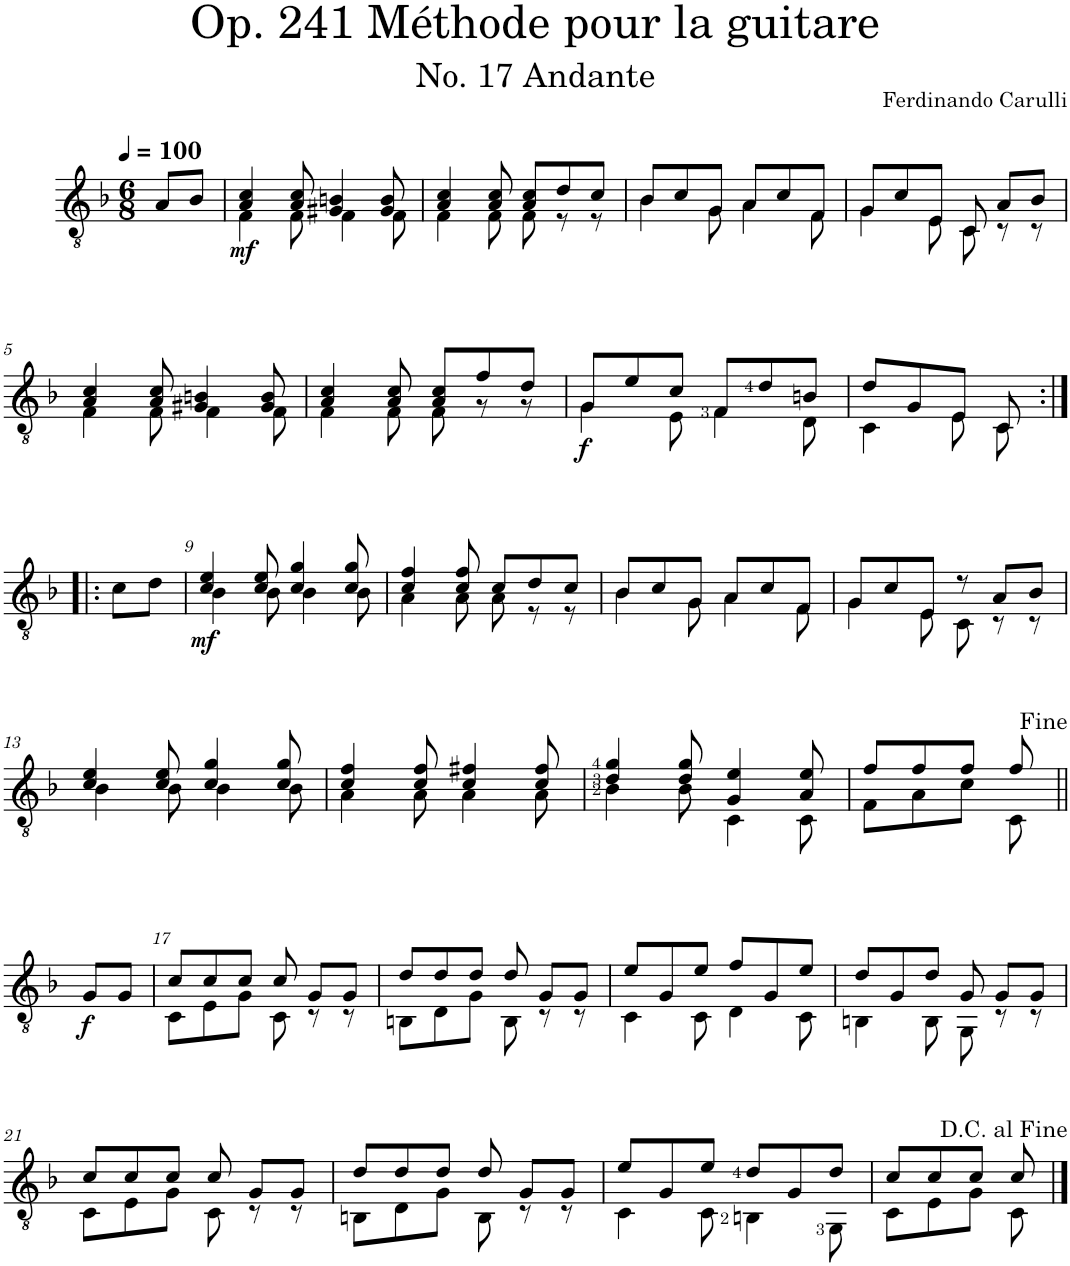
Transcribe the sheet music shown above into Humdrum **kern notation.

**kern	**dynam
*part1	*part1
*staff1	*staff1
*I"Classical Guitar	*
*clefGv2	*
*k[b-]	*
*F:	*
*M6/8	*
*MM100	*
=	=
8A/L	.
8B-/J	.
=1	=1
*^	*
!	!	!LO:DY:b
4A/ 4c/	4F\	mf
8A/ 8c/	8F\	.
4G#X/ 4Bn/	4F\	.
8G#/ 8B/	8F\	.
=2	=2	=2
4A/ 4c/	4F\	.
8A/ 8c/	8F\	.
8A/ 8c/L	8F\	.
8d/	8r	.
8c/J	8r	.
=3	=3	=3
8B-/L	4B-\	.
8c/	.	.
8G/J	8G\	.
8A/L	4A\	.
8c/	.	.
8F/J	8F\	.
=4	=4	=4
8G/L	4G\	.
8c/	.	.
8E/J	8E\	.
8C/	8C\	.
8A/L	8r	.
8B-/J	8r	.
!!LO:LB:g=z	!!
=5	=5	=5
4A/ 4c/	4F\	.
8A/ 8c/	8F\	.
4G#X/ 4Bn/	4F\	.
8G#/ 8B/	8F\	.
=6	=6	=6
4A/ 4c/	4F\	.
8A/ 8c/	8F\	.
8A/ 8c/L	8F\	.
8f/	8r	.
8d/J	8r	.
=7	=7	=7
!	!	!LO:DY:b
8G/L	4G\	f
8e/	.	.
8c/J	8E\	.
8F/L	4F\	.
8d/	.	.
8Bn/J	8D\	.
=8	=8	=8
8d/L	4C\	.
8G/	.	.
8E/J	8E\	.
8C/	8C\	.
*v	*v	*
!!LO:LB:g=z
=8X1:|!|:	=8X1:|!|:
8c\L	.
8d\J	.
=9	=9
*^	*
!	!	!LO:DY:b
4c/ 4e/	4B-\	mf
8c/ 8e/	8B-\	.
4c/ 4g/	4B-\	.
8c/ 8g/	8B-\	.
=10	=10	=10
4c/ 4f/	4A\	.
8c/ 8f/	8A\	.
8c/L	8A\	.
8d/	8r	.
8c/J	8r	.
=11	=11	=11
8B-/L	4B-\	.
8c/	.	.
8G/J	8G\	.
8A/L	4A\	.
8c/	.	.
8F/J	8F\	.
=12	=12	=12
8G/L	4G\	.
8c/	.	.
8E/J	8E\	.
8r	8C\	.
8A/L	8r	.
8B-/J	8r	.
!!LO:LB:g=z	!!
=13	=13	=13
4c/ 4e/	4B-\	.
8c/ 8e/	8B-\	.
4c/ 4g/	4B-\	.
8c/ 8g/	8B-\	.
=14	=14	=14
4c/ 4f/	4A\	.
8c/ 8f/	8A\	.
4c/ 4f#X/	4A\	.
8c/ 8f#/	8A\	.
=15	=15	=15
4d/ 4g/	4B-\	.
8d/ 8g/	8B-\	.
4G/ 4e/	4C\	.
8A/ 8e/	8C\	.
=16	=16	=16
8f/L	8F\L	.
8f/	8A\	.
8f/J	8c\J	.
8f/	8C\	.
!!LO:LB:g=z	!!
=16X2||	=16X2||	=16X2||
!	!	!LO:DY:b
*v	*v	*
8G/L	f
8G/J	.
=17	=17
*^	*
8c/L	8C\L	.
8c/	8E\	.
8c/J	8G\J	.
8c/	8C\	.
8G/L	8r	.
8G/J	8r	.
=18	=18	=18
8d/L	8BBn\L	.
8d/	8D\	.
8d/J	8G\J	.
8d/	8BB\	.
8G/L	8r	.
8G/J	8r	.
=19	=19	=19
8e/L	4C\	.
8G/	.	.
8e/J	8C\	.
8f/L	4D\	.
8G/	.	.
8e/J	8C\	.
=20	=20	=20
8d/L	4BBn\	.
8G/	.	.
8d/J	8BB\	.
8G/	8GG\	.
8G/L	8r	.
8G/J	8r	.
!!LO:LB:g=z	!!
=21	=21	=21
8c/L	8C\L	.
8c/	8E\	.
8c/J	8G\J	.
8c/	8C\	.
8G/L	8r	.
8G/J	8r	.
=22	=22	=22
8d/L	8BBn\L	.
8d/	8D\	.
8d/J	8G\J	.
8d/	8BB\	.
8G/L	8r	.
8G/J	8r	.
=23	=23	=23
8e/L	4C\	.
8G/	.	.
8e/J	8C\	.
8d/L	4BBn\	.
8G/	.	.
8d/J	8GG\	.
=24	=24	=24
8c/L	8C\L	.
8c/	8E\	.
8c/J	8G\J	.
8c/	8C\	.
*v	*v	*
==	==
*-	*-
